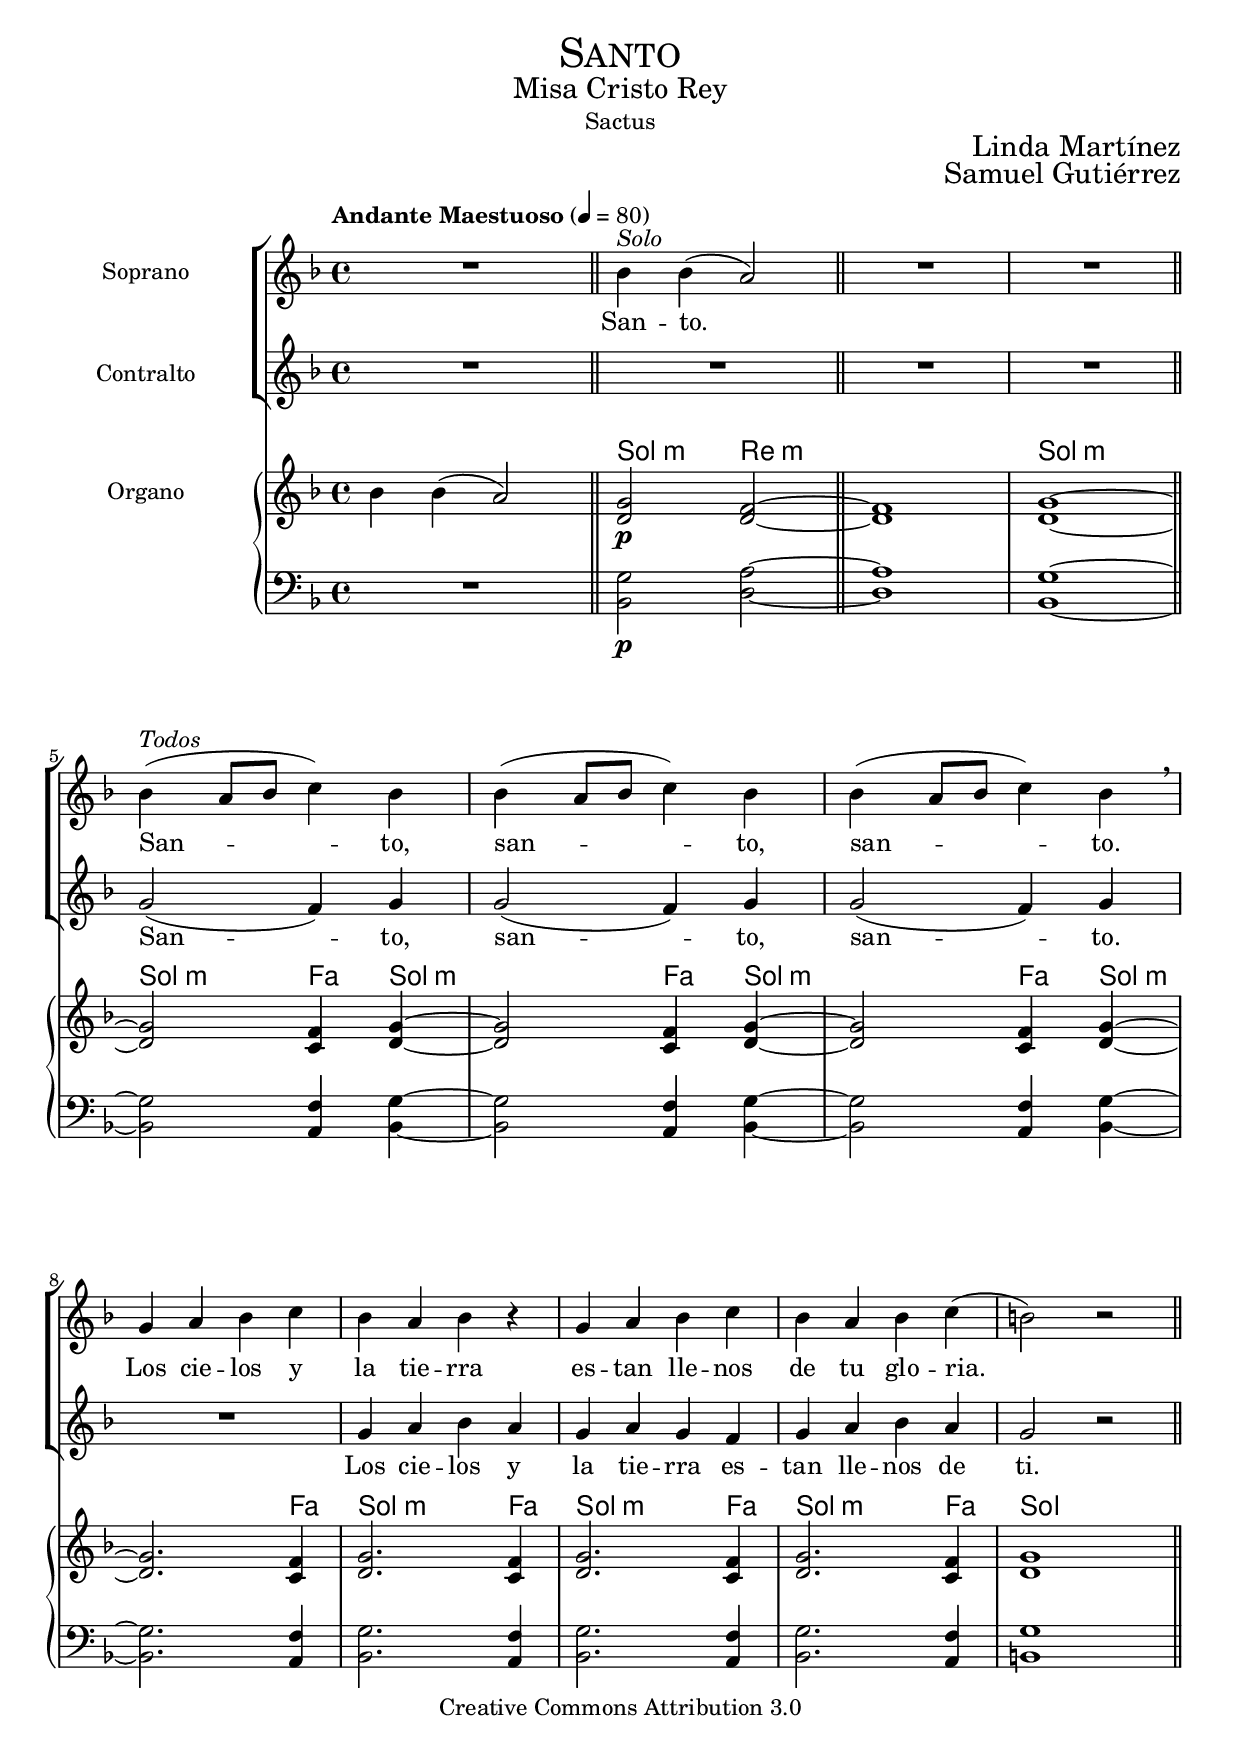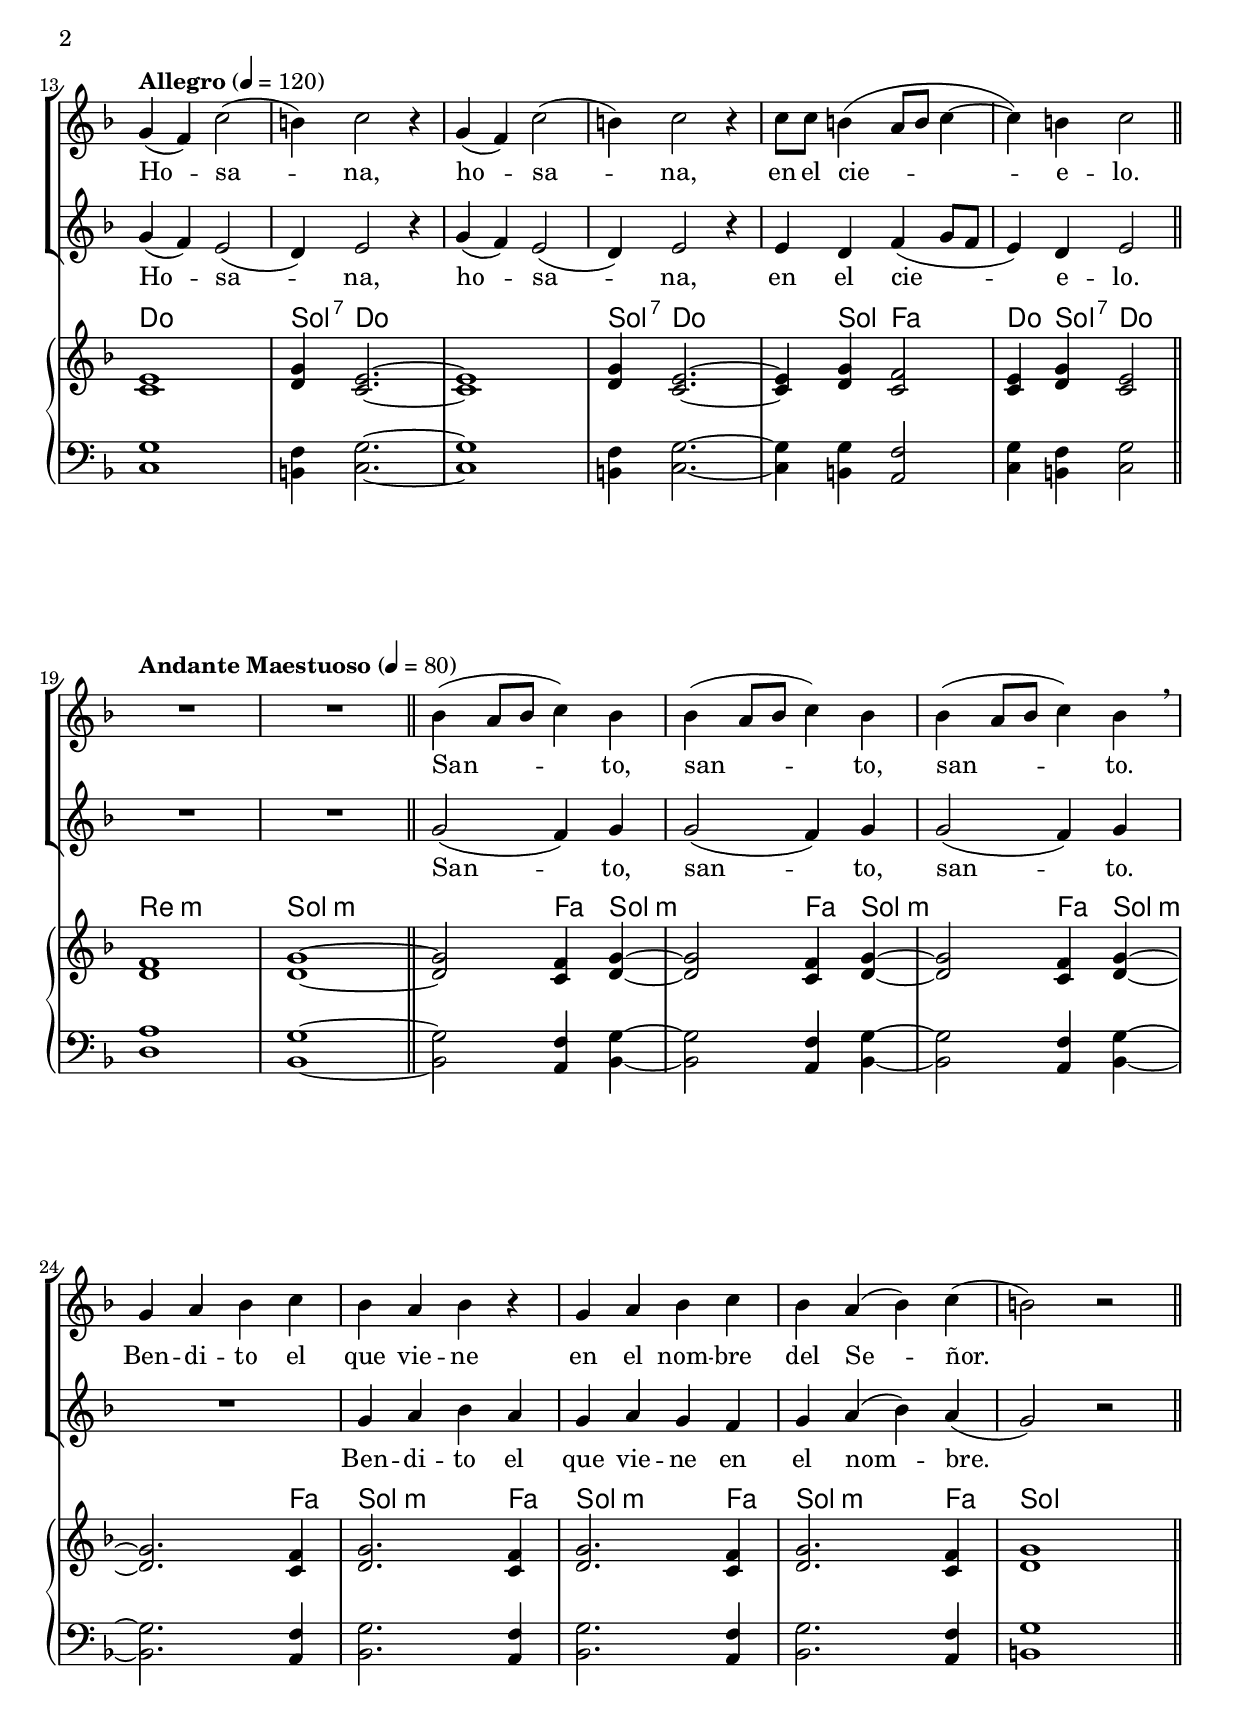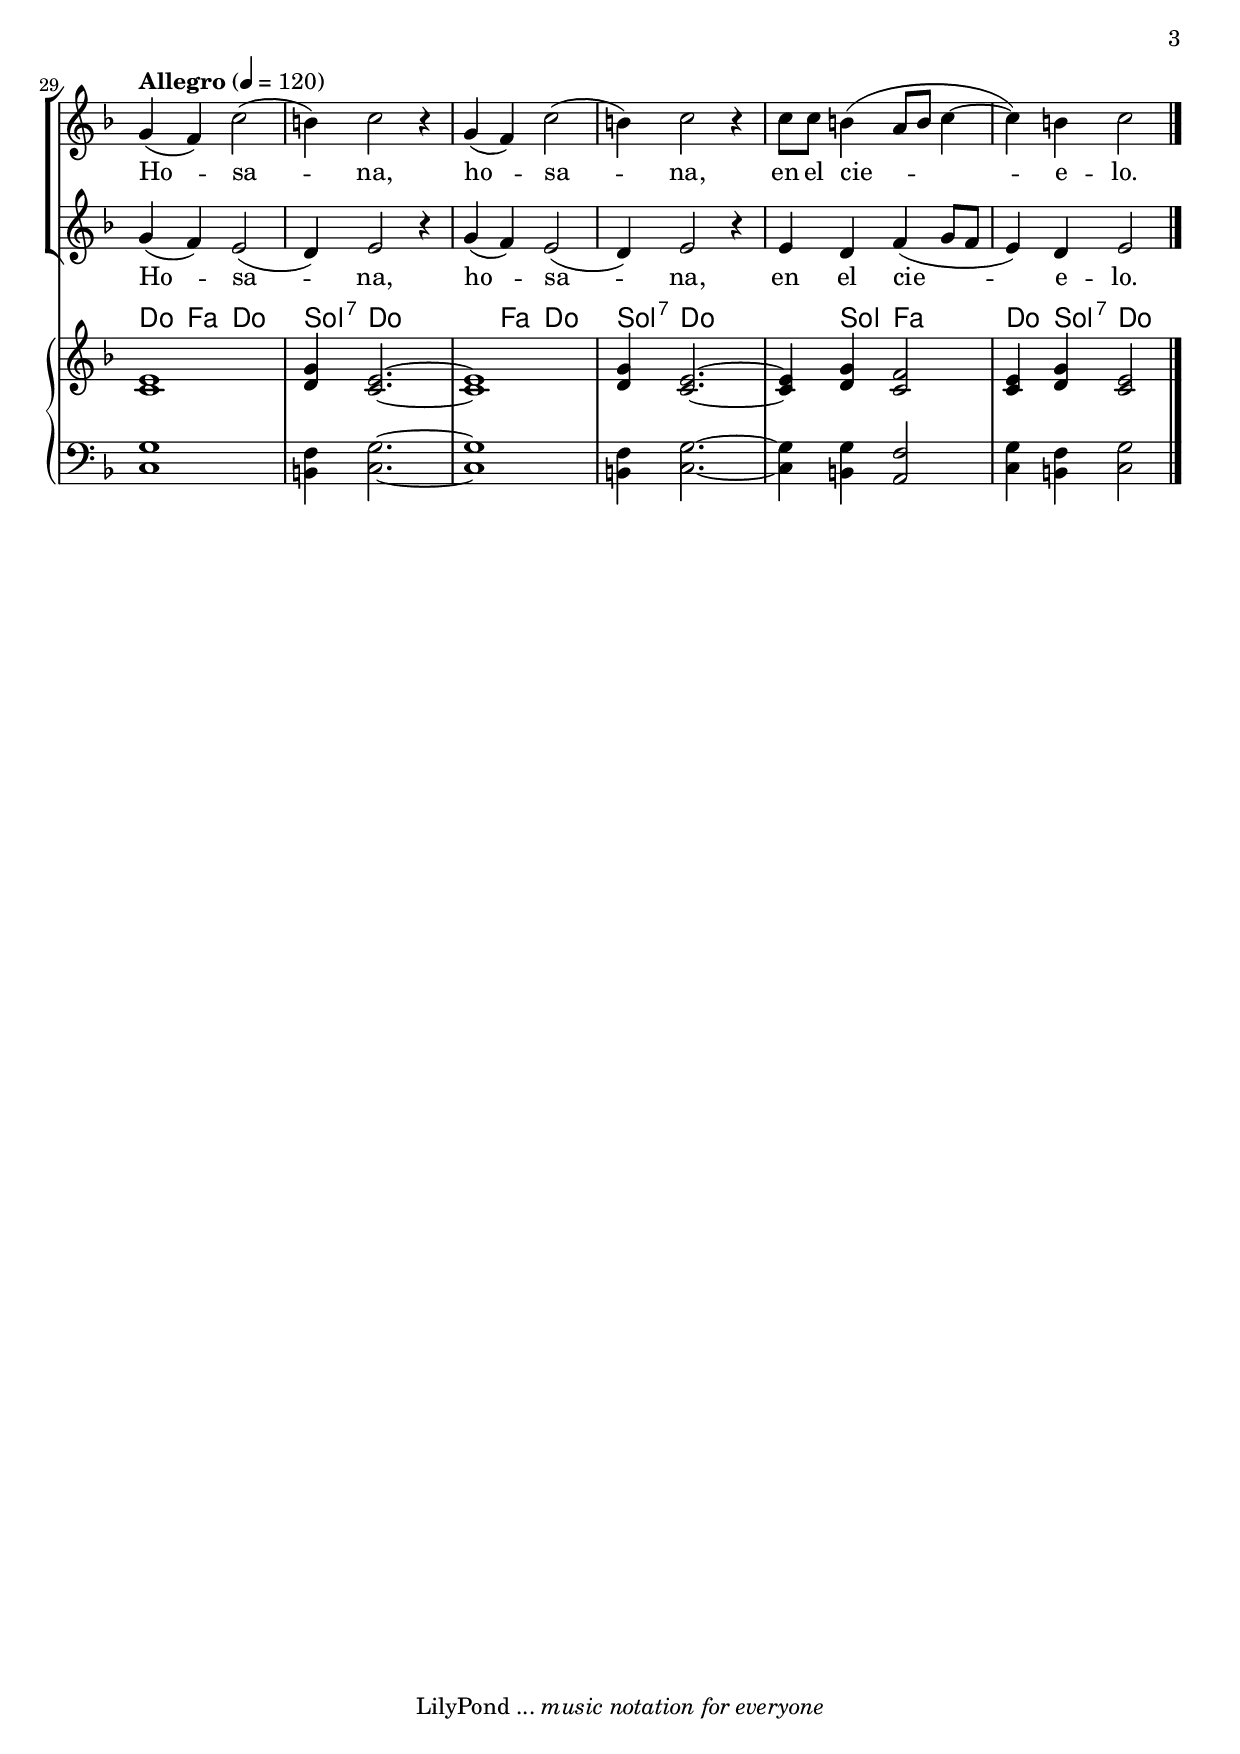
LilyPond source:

% ****************************************************************
%   Santo - Renaissance way melody
%	Music and accompaniment by serachsam
% ****************************************************************
\language "espanol"
\version "2.23.2"

% --- Global parameters
particle = 0
jump = \break

% --- Includes
\include "global.ily"
soprano_music = \relative do'' {
  \compressEmptyMeasures

  R1 |
  sib4^\markup{ \italic "Solo"} sib( la2) |
  R1*2 | #(if (= particle 1) jump "") % 4
  sib4^\markup{ \italic "Todos"}( la8 sib do4) sib |
  sib4( la8 sib do4) sib |
  sib4( la8 sib do4) sib \breathe | #(if (= particle 1) jump "") % 7
  sol4 la sib do |
  sib la sib r |
  sol4 la sib do |
  sib la sib do( |
  si2) r | #(if (= particle 1) jump "") % 12
  sol4( fa) do'2( |
  si4) do2 r4 |
  sol4( fa) do'2( |
  si4) do2 r4 |
  do8 do si4( la8 si do4~ |
  do) si4 do2 | #(if (= particle 1) jump "") % 18
  R1*2 |
  sib4( la8 sib do4) sib |
  sib4( la8 sib do4) sib |
  sib4( la8 sib do4) sib \breathe | #(if (= particle 1) jump "") % 23
  sol4 la sib do |
  sib la sib r |
  sol4 la sib do |
  sib la( sib) do( |
  si2) r | #(if (= particle 1) jump "") % 28
  sol4( fa) do'2( |
  si4) do2 r4 |
  sol4( fa) do'2( |
  si4) do2 r4 |
  do8 do si4( la8 si do4~ |
  do) si4 do2 |
}

soprano_lyrics = \lyricmode {
    San -- to.
    San -- to, san -- to, san -- to.
    Los cie -- los y la tie -- rra es -- tan lle -- nos de tu glo -- ria.
    Ho -- sa -- na, ho -- sa -- na, en el cie -- e -- lo.

    San -- to, san -- to, san -- to.
    Ben -- di -- to el que vie -- ne en el nom -- bre del Se -- ñor.
    Ho -- sa -- na, ho -- sa -- na, en el cie -- e -- lo.
}

alto_music = \relative do' {
  \compressEmptyMeasures

  R1*3 |
  R1 | #(if (= particle 1) jump "") % 4
  sol'2( fa4) sol |
  sol2( fa4) sol |
  sol2( fa4) sol | #(if (= particle 1) jump "") % 7s
  R1 |
  sol4 la sib la |
  sol la sol fa |
  sol4 la sib la |
  sol2 r | #(if (= particle 1) jump "") % 12
  sol4( fa) mi2( |
  re4) mi2 r4 |
  sol4( fa) mi2( |
  re4) mi2 r4 |
  mi4 re fa4( sol8 fa |
  mi4) re mi2 | #(if (= particle 1) jump "") % 18
  R1*2 |
  sol2( fa4) sol |
  sol2( fa4) sol |
  sol2( fa4) sol | #(if (= particle 1) jump "") % 23
  R1 |
  sol4 la sib la |
  sol la sol fa |
  sol4 la( sib) la( |
  sol2) r | #(if (= particle 1) jump "") % 28
  sol4( fa) mi2( |
  re4) mi2 r4 |
  sol4( fa) mi2( |
  re4) mi2 r4 |
  mi4 re fa4( sol8 fa |
  mi4) re mi2 |
}

alto_lyrics = \lyricmode {
    San -- to, san -- to, san -- to.
    Los cie -- los y la tie -- rra es -- tan lle -- nos de ti.
    Ho -- sa -- na, ho -- sa -- na, en el cie -- e -- lo.

    San -- to, san -- to, san -- to.
    Ben -- di -- to el que vie -- ne en el nom -- bre.
    Ho -- sa -- na, ho -- sa -- na, en el cie -- e -- lo.
}

harmonies = \new ChordNames {
  \set ChordNames.midiInstrument = "string ensemble 2"
  \set ChordNames.midiMaximumVolume = #0
  \set chordChanges = ##t
  \chordmode {
    \italianChords
    s1 |
    sol2:m re2:m |
    re1:m |
    sol1:m |
    sol2:m fa4 sol4:m |
    s2 fa4 sol4:m |
    s2 fa4 sol4:m |
    s2. fa4 |
    sol2.:m fa4 |
    sol2.:m fa4 |
    sol2.:m fa4 |
    sol1 |
    do1 |
    sol4:7 do2. |
    s1 |
    sol4:7 do2. |
    s4 sol4 fa2 |
    do4 sol4:7 do2 |
    re1:m |
    sol1:m |
    s2 fa4 sol4:m |
    s2 fa4 sol4:m |
    s2 fa4 sol4:m |
    s2. fa4 |
    sol2.:m fa4 |
    sol2.:m fa4 |
    sol2.:m fa4 |
    sol1 |
    do4 fa4 do2 |
    sol4:7 do2. |
    s4 fa4 do2 |
    sol4:7 do2. |
    s4 sol4 fa2 |
    do4 sol4:7 do2 |
  }
}

notes_soproano = \relative do'' {
    sib4 sib( la2) |
    sol2\p fa~ | 
    fa1 |
    sol1~ |
    #(if (= particle 1) "" jump) % 4
    sol2 fa4 sol4~ |
    sol2 fa4 sol4~ |
    sol2 fa4 sol4~ | #(if (= particle 1) "" jump) % 7
    sol2. fa4 |
    sol2. fa4 |
    sol2. fa4 |
    sol2. fa4 |
    sol1 | #(if (= particle 1) "" jump) % 12
    mi1 |
    sol4 mi2.~ |
    mi1 |
    sol4 mi2.~ |
    mi4 sol fa2 |
    mi4 sol mi2 | #(if (= particle 1) "" jump) % 18
    fa1 |
    sol1~ |
    sol2 fa4 sol4~ |
    sol2 fa4 sol4~ |
    sol2 fa4 sol4~ | #(if (= particle 1) "" jump) % 23
    sol2. fa4 |
    sol2. fa4 |
    sol2. fa4 |
    sol2. fa4 |
    sol1 | #(if (= particle 1) "" jump) % 28
    mi1 |
    sol4 mi2.~ |
    mi1 |
    sol4 mi2.~ |
    mi4 sol fa2 |
    mi4 sol mi2 |
}

notes_alto = \relative do' {
    R1 |
    re2\p re~ |
    re1 |
    re1~ |
    re2 do4 re~ |
    re2 do4 re~ |
    re2 do4 re~ |
    re2. do4 |
    re2. do4 |
    re2. do4 |
    re2. do4 |
    re1 |
    do1 |
    re4 do2.~ |
    do1 |
    re4 do2.~ |
    do4 re4 do2 |
    do4 re do2 |
    re1 |
    re1~ |
    re2 do4 re~ |
    re2 do4 re~ |
    re2 do4 re~ |
    re2. do4 |
    re2. do4 |
    re2. do4 |
    re2. do4 |
    re1 |
    do1 |
    re4 do2.~ |
    do1 |
    re4 do2.~ |
    do4 re4 do2 |
    do4 re do2 |
}

notes_tenor = \relative do' {
    R1 |
    sol2\p la~ |
    la1 |
    sol1~ |
    sol2 fa4 sol~ |
    sol2 fa4 sol~ |
    sol2 fa4 sol~ |
    sol2. fa4 |
    sol2. fa4 |
    sol2. fa4 |
    sol2. fa4 |
    sol1 |
    sol1 |
    fa4 sol2.~ |
    sol1 |
    fa4 sol2.~ |
    sol4 sol fa2 |
    sol4 fa sol2 |
    la1 |
    sol1~ |
    sol2 fa4 sol~ |
    sol2 fa4 sol~ |
    sol2 fa4 sol~ |
    sol2. fa4 |
    sol2. fa4 |
    sol2. fa4 |
    sol2. fa4 |
    sol1 |
    sol1 |
    fa4 sol2.~ |
    sol1 |
    fa4 sol2.~ |
    sol4 sol fa2 |
    sol4 fa sol2 |
}

notes_bass = \relative do {
    R1 |
    sib2\p re~ |
    re1 |
    sib1~ |
    sib2 la4 sib~ |
    sib2 la4 sib~ |
    sib2 la4 sib~ |
    sib2. la4 |
    sib2. la4 |
    sib2. la4 |
    sib2. la4 |
    si1 |
    do1 |
    si4 do2.~ |
    do1 |
    si4 do2.~ |
    do4 si la2 |
    do4 si do2 |
    re1 |
    sib1~ |
    sib2 la4 sib~ |
    sib2 la4 sib~ |
    sib2 la4 sib~ |
    sib2. la4 |
    sib2. la4 |
    sib2. la4 |
    sib2. la4 |
    si1 |
    do1 |
    si4 do2.~ |
    do1 |
    si4 do2.~ |
    do4 si la2 |
    do4 si do2 |
}


% --- Global size
%#(set-global-staff-size 18)

% --- Header
\markup { \fill-line { \center-column { \fontsize #5 \smallCaps "Santo" \fontsize #2 "Misa Cristo Rey" "Sactus" } } }
\markup { \fill-line { " " \right-column { \fontsize #2 "Linda Martínez" } } }
\markup { \fill-line { " " \right-column { \fontsize #2 "Samuel Gutiérrez" } } }
\header {
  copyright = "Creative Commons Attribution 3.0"
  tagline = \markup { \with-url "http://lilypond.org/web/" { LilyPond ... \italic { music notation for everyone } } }
  breakbefore = ##t
}

% --- Music

% --- Harmony

\score {
  <<
    \new ChoirStaff <<
      \new Staff <<
        \new Voice = "soprano" <<
          \set Staff.instrumentName = #"Soprano"
          \set Staff.midiInstrument = #"choir aahs"
          \set Staff.midiMaximumVolume = #1.5
          \global \soprano_music
        >>\new Lyrics = "soprano"
        \context Lyrics = "soprano" \lyricsto "soprano" \soprano_lyrics
      >>
      \new Staff <<
        \new Voice = "alto" <<
          \set Staff.instrumentName = #"Contralto"
          \set Staff.midiInstrument = #"choir aahs"
          \set Staff.midiMaximumVolume = #1.5
          \global \alto_music
        >>
        \new Lyrics = "alto"
        \context Lyrics = "alto" \lyricsto "alto" \alto_lyrics
      >>
    >>
    \harmonies
    \new PianoStaff <<
      \new Staff <<
        \set Staff.instrumentName = #"Organo"
        \set Staff.midiInstrument = #"church organ"
        \set Staff.midiMaximumVolume = #0.6
        \set Staff.printPartCombineTexts = ##f
        \partCombine
        << \global \notes_soproano >>
        << \global \notes_alto >>
      >>
      \new Staff <<
        \set Staff.midiInstrument = #"church organ"
        \set Staff.midiMaximumVolume = #0.6
        \clef bass
        \set Staff.printPartCombineTexts = ##f
        \partCombine
        << \global \notes_tenor >>
        << \global \notes_bass >>
      >>
    >>
  >>
  \midi { }
  \layout {
    \context {
      \Staff \RemoveEmptyStaves
    }
  }
}

% --- Paper
\paper{
  #(set-default-paper-size "letter")
  indent=3.5\cm
  page-breaking = #ly:page-turn-breaking
}
